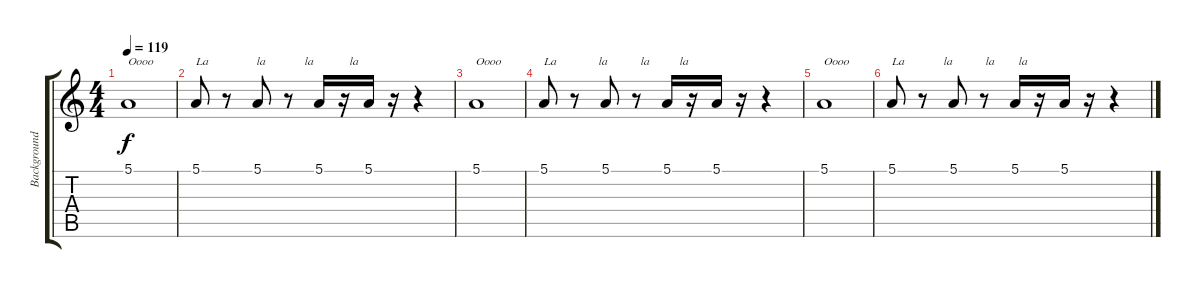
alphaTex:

\track ("Background Vocals (John Lennon)" "Background") {instrument altosax}
\staff {score tabs}
\tuning (E4 B3 G3 D3 A2 E2) {hide}
\ts (4 4)
\tempo 119
\clef g2
\ks c
5.1.1{txt "Oooo" dy f} |
5.1.8{txt "La                la             la            la"} r.8 5.1.8 r.8 5.1.16 r.16 5.1.16 r.16 r.4 |
5.1.1{txt "Oooo"} |
5.1.8{txt "La              la           la          la"} r.8 5.1.8 r.8 5.1.16 r.16 5.1.16 r.16 r.4 |
5.1.1{txt "Oooo"} |
5.1.8{txt "La             la           la        la"} r.8 5.1.8 r.8 5.1.16 r.16 5.1.16 r.16 r.4
